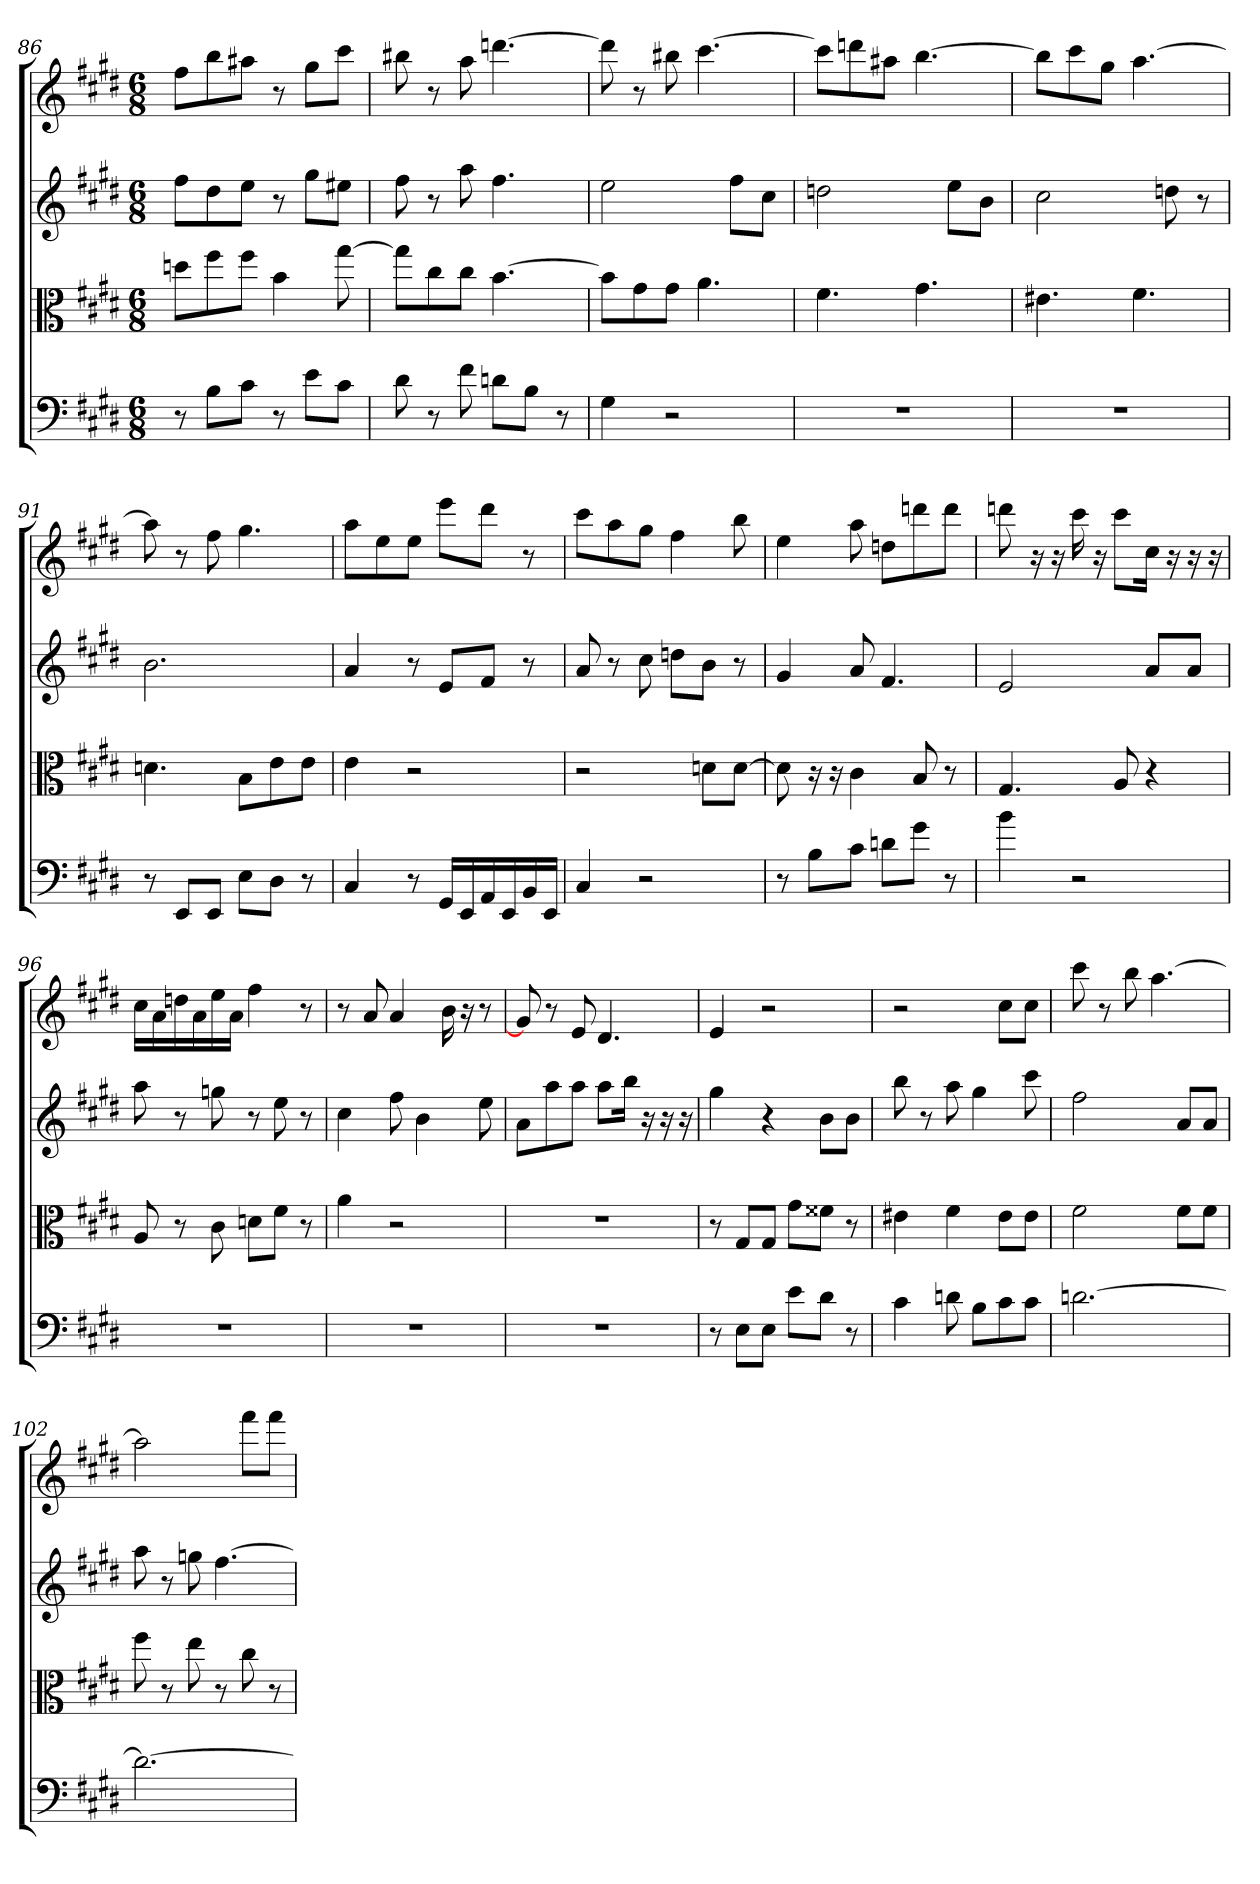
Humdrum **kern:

**kern	**kern	**kern	**kern
*part4	*part3	*part2	*part1
*staff4	*staff3	*staff2	*staff1
*clefF4	*clefC3	*clefG2	*clefG2
*k[f#c#g#d#]	*k[f#c#g#d#]	*k[f#c#g#d#]	*k[f#c#g#d#]
*E:	*E:	*E:	*E:
*M6/8	*M6/8	*M6/8	*M6/8
=86	=86	=86	=86
8r	8ddn\L	8ff#\L	8ff#\L
8B\L	8ff#\	8dd#\	8bb\
8c#\J	8ff#\J	8ee\J	8aa#X\J
8r	4b	8r	8r
8e\L	.	8gg#\L	8gg#\L
8c#\J	[8gg#	8ee#X\J	8ccc#\J
=87	=87	=87	=87
8d#	8gg#\L]	8ff#	8bb#X
8r	8cc#\	8r	8r
8f#	8cc#\J	8aa	8aa
8dn\L	[4.b	4.ff#	[4.dddn
8B\J	.	.	.
8r	.	.	.
=88	=88	=88	=88
4G#	8b\L]	2ee	8ddd]
.	8g#\	.	8r
2r	8g#\J	.	8bb#X
.	4.a	.	[4.ccc#
.	.	8ff#\L	.
.	.	8cc#\J	.
=89	=89	=89	=89
2.r	4.f#	2ddn	8ccc#\L]
.	.	.	8dddn\
.	.	.	8aa#X\J
.	4.g#	.	[4.bb
.	.	8ee\L	.
.	.	8b\J	.
=90	=90	=90	=90
2.r	4.e#X	2cc#	8bb\L]
.	.	.	8ccc#\
.	.	.	8gg#\J
.	4.f#	.	[4.aa
.	.	8ddn	.
.	.	8r	.
=91	=91	=91	=91
8r	4.dn	2.b	8aa]
8EE/L	.	.	8r
8EE/J	.	.	8ff#
8E\L	8B\L	.	4.gg#
8D#\J	8e\	.	.
8r	8e\J	.	.
=92	=92	=92	=92
4C#	4e	4a	8aa\L
.	.	.	8ee\
8r	2r	8r	8ee\J
16GG#/LL	.	8e/L	8eee\L
16EE/	.	.	.
16AA/	.	8f#/J	8ddd#\J
16EE/	.	.	.
16BB/	.	8r	8r
16EE/JJ	.	.	.
=93	=93	=93	=93
4C#	2r	8a	8ccc#\L
.	.	8r	8aa\
2r	.	8cc#	8gg#\J
.	.	8ddn\L	4ff#
.	8dn\L	8b\J	.
.	[8d\J	8r	8bb
=94	=94	=94	=94
8r	8d]	4g#	4ee
8B\L	16r	.	.
.	16r	.	.
8c#\J	4c#	8a	8aa
8dn\L	.	4.f#	8ddn\L
8g#\J	8B	.	8dddn\
8r	8r	.	8ddd\J
=95	=95	=95	=95
4b	4.G#	2e	8dddn
.	.	.	16r
.	.	.	16r
2r	.	.	16ccc#
.	.	.	16r
.	8A	.	8ccc#\L
.	4r	8a/L	16cc#\Jk
.	.	.	16r
.	.	8a/J	16r
.	.	.	16r
=96	=96	=96	=96
2.r	8A	8aa	16cc#\LL
.	.	.	16a\
.	8r	8r	16ddn\
.	.	.	16a\
.	8c#	8ggn	16ee\
.	.	.	16a\JJ
.	8dn\L	8r	4ff#
.	8f#\J	8ee	.
.	8r	8r	8r
=97	=97	=97	=97
2.r	4a	4cc#	8r
.	.	.	8a
.	2r	8ff#	4a
.	.	4b	.
.	.	.	16b
.	.	.	16r
.	.	8ee	8r
=98	=98	=98	=98
2.r	2.r	8a\L	8g#]
.	.	8aa\	8r
.	.	8aa\J	8e
.	.	8aa\L	4.d#
.	.	16bb\Jk	.
.	.	16r	.
.	.	16r	.
.	.	16r	.
=99	=99	=99	=99
8r	8r	4gg#	4e
8E\L	8G#/L	.	.
8E\J	8G#/J	4r	2r
8e\L	8g#\L	.	.
8d#\J	8f##X\J	8b\L	.
8r	8r	8b\J	.
=100	=100	=100	=100
4c#	4e#X	8bb	2r
.	.	8r	.
8dn	4f#	8aa	.
8B\L	.	4gg#	.
8c#\	8e#\L	.	8cc#\L
8c#\J	8e#\J	8ccc#	8cc#\J
=101	=101	=101	=101
[2.dn	2f#	2ff#	8ccc#
.	.	.	8r
.	.	.	8bb
.	.	.	[4.aa
.	8f#\L	8a/L	.
.	8f#\J	8a/J	.
=102	=102	=102	=102
2.d_	8ff#	8aa	2aa]
.	8r	8r	.
.	8ee	8ggn	.
.	8r	[4.ff#	.
.	8cc#	.	8fff#\L
.	8r	.	8fff#\J
=	=	=	=
*-	*-	*-	*-
